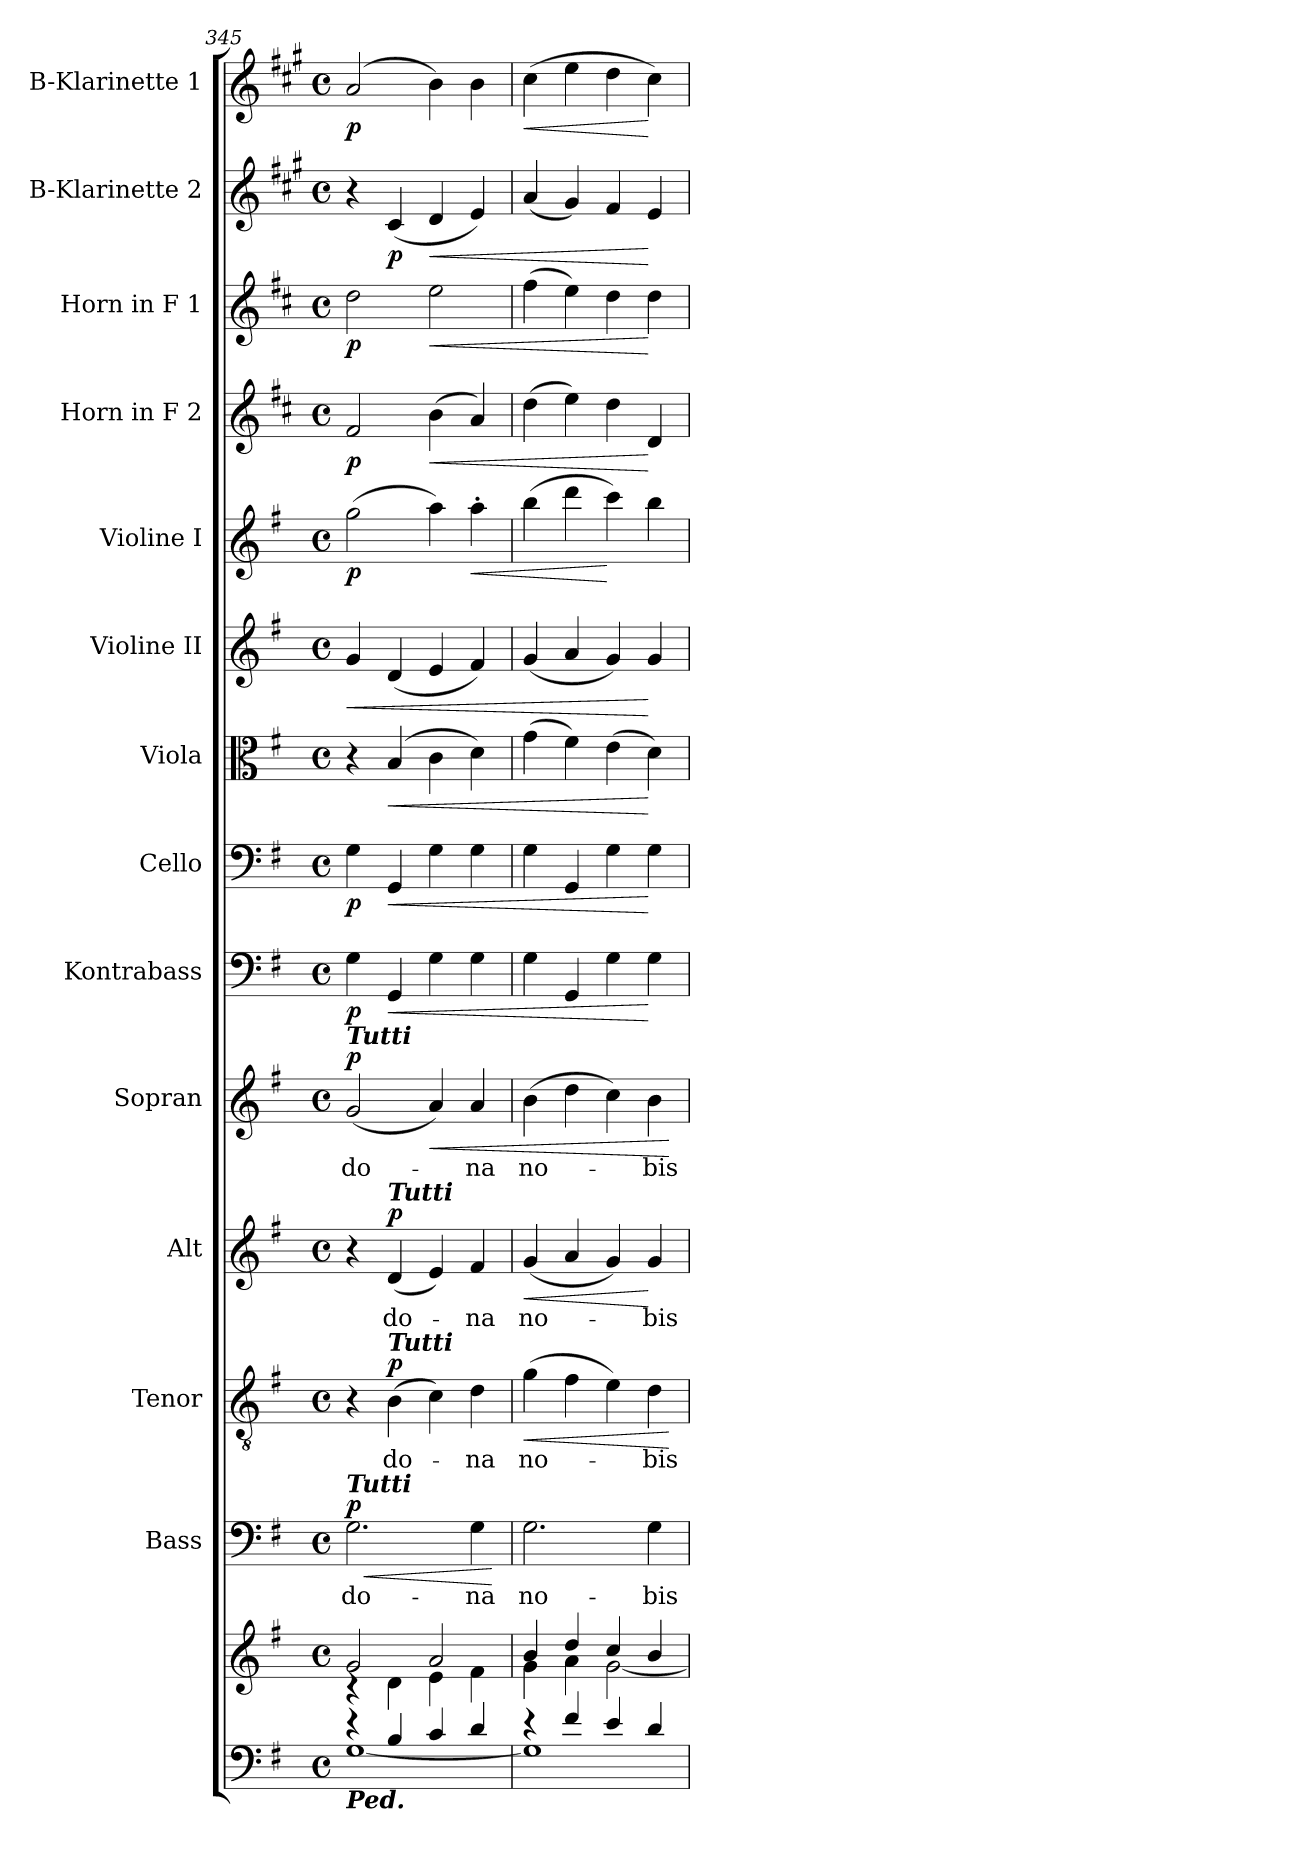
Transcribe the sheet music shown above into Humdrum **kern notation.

**kern	**kern	**kern	**text	**dynam	**kern	**text	**dynam	**kern	**text	**dynam	**kern	**text	**dynam	**kern	**dynam	**kern	**dynam	**kern	**dynam	**kern	**dynam	**kern	**dynam	**kern	**dynam	**kern	**dynam	**kern	**dynam	**kern	**dynam
*part14	*part14	*part13	*part13	*part13	*part12	*part12	*part12	*part11	*part11	*part11	*part10	*part10	*part10	*part9	*part9	*part8	*part8	*part7	*part7	*part6	*part6	*part5	*part5	*part4	*part4	*part3	*part3	*part2	*part2	*part1	*part1
*staff15	*staff14	*staff13	*staff13	*staff13	*staff12	*staff12	*staff12	*staff11	*staff11	*staff11	*staff10	*staff10	*staff10	*staff9	*staff9	*staff8	*staff8	*staff7	*staff7	*staff6	*staff6	*staff5	*staff5	*staff4	*staff4	*staff3	*staff3	*staff2	*staff2	*staff1	*staff1
*	*	*I"Bass	*	*	*I"Tenor	*	*	*I"Alt	*	*	*I"Sopran	*	*	*I"Kontrabass	*	*I"Cello	*	*I"Viola	*	*I"Violine II	*	*I"Violine I	*	*I"Horn in F 2	*	*I"Horn in F 1	*	*I"B-Klarinette 2	*	*I"B-Klarinette 1	*
*	*	*I'B.	*	*	*I'T.	*	*	*I'A.	*	*	*I'S.	*	*	*I'Kb.	*	*	*	*I'Vla.	*	*I'Vl. II	*	*I'Vl. I	*	*	*	*	*	*I'B Kl. 2	*	*I'B Kl. 1	*
!!LO:PB:g=z
*clefF4	*clefG2	*clefF4	*	*	*clefGv2	*	*	*clefG2	*	*	*clefG2	*	*	*clefF4	*	*clefF4	*	*clefC3	*	*clefG2	*	*clefG2	*	*clefG2	*	*clefG2	*	*clefG2	*	*clefG2	*
*	*	*	*	*	*	*	*	*	*	*	*	*	*	*ITrd7c12	*	*	*	*	*	*	*	*	*	*ITrd4c7	*	*ITrd4c7	*	*ITrd1c2	*	*ITrd1c2	*
*k[f#]	*k[f#]	*k[f#]	*	*	*k[f#]	*	*	*k[f#]	*	*	*k[f#]	*	*	*k[f#]	*	*k[f#]	*	*k[f#]	*	*k[f#]	*	*k[f#]	*	*k[f#]	*	*k[f#]	*	*k[f#]	*	*k[f#]	*
*G:	*G:	*G:	*	*	*G:	*	*	*G:	*	*	*G:	*	*	*G:	*	*G:	*	*G:	*	*G:	*	*G:	*	*G:	*	*G:	*	*G:	*	*G:	*
*M4/4	*M4/4	*M4/4	*	*	*M4/4	*	*	*M4/4	*	*	*M4/4	*	*	*M4/4	*	*M4/4	*	*M4/4	*	*M4/4	*	*M4/4	*	*M4/4	*	*M4/4	*	*M4/4	*	*M4/4	*
*met(c)	*met(c)	*met(c)	*	*	*met(c)	*	*	*met(c)	*	*	*met(c)	*	*	*met(c)	*	*met(c)	*	*met(c)	*	*met(c)	*	*met(c)	*	*met(c)	*	*met(c)	*	*met(c)	*	*met(c)	*
=345	=345	=345	=345	=345	=345	=345	=345	=345	=345	=345	=345	=345	=345	=345	=345	=345	=345	=345	=345	=345	=345	=345	=345	=345	=345	=345	=345	=345	=345	=345	=345
*^	*^	*	*	*	*	*	*	*	*	*	*	*	*	*	*	*	*	*	*	*	*	*	*	*	*	*	*	*	*	*	*
!	!	!	!	!	!	!	!	!	!	!	!	!	!LO:TX:a:Bi:t=Tutti	!	!	!	!	!	!	!	!	!	!	!	!	!	!	!	!	!	!	!	!
!	!	!	!	!LO:TX:a:Bi:t=Tutti	!	!	!	!	!	!	!	!	!	!	!	!	!	!	!	!	!	!	!	!	!	!	!	!	!	!	!	!	!
!LO:TX:b:Bi:t=Ped.	!	!	!	!	!	!	!	!	!	!	!	!	!	!	!	!	!	!	!	!	!	!	!	!	!	!	!	!	!	!	!	!	!
!	!	!	!	!	!LO:LY:b	!LO:HP:b	!	!	!	!	!	!	!	!LO:LY:b	!	!	!	!	!	!	!	!	!LO:HP:b	!	!	!	!	!	!	!	!	!	!
!	!	!	!	!	!	!LO:DY:n=1:a	!	!	!	!	!	!	!	!	!LO:DY:a	!	!LO:DY:b	!	!LO:DY:b	!	!	!	!	!	!LO:DY:b	!	!LO:DY:b	!	!LO:DY:b	!	!	!	!LO:DY:b
4re	[<1G	2g/	4rB	2.G\	do-	< p	4r	.	.	4r	.	.	(<2g/	do-	p	4GG\	p	4G\	p	4r	.	4g/	<	(>2gg\	p	2B/	p	2g\	p	4r	.	(2g/	p
!	!	!	!	!	!	!	!	!	!	!LO:TX:a:Bi:t=Tutti	!	!	!	!	!	!	!	!	!	!	!	!	!	!	!	!	!	!	!	!	!	!	!
!	!	!	!	!	!	!	!LO:TX:a:Bi:t=Tutti	!	!	!	!	!	!	!	!	!	!	!	!	!	!	!	!	!	!	!	!	!	!	!	!	!	!
!	!	!	!	!	!	!	!	!LO:LY:b	!LO:DY:a	!	!LO:LY:b	!LO:DY:a	!	!	!	!	!LO:HP:b	!	!LO:HP:b	!	!LO:HP:b	!	!	!	!	!	!	!	!	!	!LO:DY:b	!	!
4B/	.	.	4d\	.	.	.	(>4B\	do-	p	(<4d/	do-	p	.	.	.	4GGG/	<	4GG/	<	(4B/	<	(<4d/	.	.	.	.	.	.	.	(<4B/	p	.	.
!	!	!	!	!	!	!	!	!	!	!	!	!	!	!	!LO:HP:b	!	!	!	!	!	!	!	!	!	!	!	!LO:HP:b	!	!LO:HP:b	!	!LO:HP:b	!	!
4c/	.	2a/	4e\	.	.	.	4c\)	.	.	4e/)	.	.	4a/)	.	<	4GG\	.	4G\	.	4c\	.	4e/	.	4aa\)	.	(>4e\	<	2a\	<	4c/	<	4a\)	.
!	!	!	!	!	!LO:LY:b	!	!	!LO:LY:b	!	!	!LO:LY:b	!	!	!LO:LY:b	!	!	!	!	!	!	!	!	!	!	!LO:HP:b	!	!	!	!	!	!	!	!
4d/	.	.	4f#\	4G\	-na	.	4d\	-na	.	4f#/	-na	.	4a/	-na	.	4GG\	.	4G\	.	4d\)	.	4f#/)	.	4aa'>\	<	4d/)	.	.	.	4d/)	.	4a\	.
*v	*v	*	*	*	*	*	*	*	*	*	*	*	*	*	*	*	*	*	*	*	*	*	*	*	*	*	*	*	*	*	*	*	*
*	*v	*v	*	*	*	*	*	*	*	*	*	*	*	*	*	*	*	*	*	*	*	*	*	*	*	*	*	*	*	*	*	*
.	.	.	.	[	.	.	.	.	.	.	.	.	.	.	.	.	.	.	.	.	.	.	.	.	.	.	.	.	.	.	.
=346	=346	=346	=346	=346	=346	=346	=346	=346	=346	=346	=346	=346	=346	=346	=346	=346	=346	=346	=346	=346	=346	=346	=346	=346	=346	=346	=346	=346	=346	=346	=346
*^	*^	*	*	*	*	*	*	*	*	*	*	*	*	*	*	*	*	*	*	*	*	*	*	*	*	*	*	*	*	*	*
!	!	!	!	!	!LO:LY:b	!	!	!LO:LY:b	!LO:HP:b	!	!LO:LY:b	!LO:HP:b	!	!LO:LY:b	!	!	!	!	!	!	!	!	!	!	!	!	!	!	!	!	!	!	!LO:HP:b
4re	1G]	4b/	4g\	2.G\	no-	.	(>4g\	no-	<	(<4g/	no-	<	(>4b\	no-	.	4GG\	.	4G\	.	(>4g\	.	(<4g/	.	(>4bb\	.	(>4g\	.	(>4b\	.	(<4g/	.	(>4b\	<
4f#/	.	4dd/	4a\	.	.	.	4f#\	.	.	4a/	.	.	4dd\	.	.	4GGG/	.	4GG/	.	4f#\)	.	4a/	.	4ddd\	.	4a\)	.	4a\)	.	4f#/)	.	4dd\	.
4e/	.	4cc/	[<2g\	.	.	.	4e\)	.	.	4g/)	.	.	4cc\)	.	.	4GG\	.	4G\	.	(>4e\	.	4g/)	.	4ccc\)	[	4g\	.	4g\	.	4e/	.	4cc\	.
!	!	!	!	!	!LO:LY:b	!	!	!LO:LY:b	!	!	!LO:LY:b	!	!	!LO:LY:b	!	!	!	!	!	!	!	!	!	!	!	!	!	!	!	!	!	!	!
4d/	.	4b/	.	4G\	-bis	.	4d\	-bis	.	4g/	-bis	[	4b\	-bis	.	4GG\	[	4G\	[	4d\)	[	4g/	[	4bb\	.	4G/	[	4g\	[	4d/	[	4b\)	[
*v	*v	*	*	*	*	*	*	*	*	*	*	*	*	*	*	*	*	*	*	*	*	*	*	*	*	*	*	*	*	*	*	*	*
*	*v	*v	*	*	*	*	*	*	*	*	*	*	*	*	*	*	*	*	*	*	*	*	*	*	*	*	*	*	*	*	*	*
.	.	.	.	.	.	.	[	.	.	.	.	.	[	.	.	.	.	.	.	.	.	.	.	.	.	.	.	.	.	.	.
=	=	=	=	=	=	=	=	=	=	=	=	=	=	=	=	=	=	=	=	=	=	=	=	=	=	=	=	=	=	=	=
*-	*-	*-	*-	*-	*-	*-	*-	*-	*-	*-	*-	*-	*-	*-	*-	*-	*-	*-	*-	*-	*-	*-	*-	*-	*-	*-	*-	*-	*-	*-	*-
